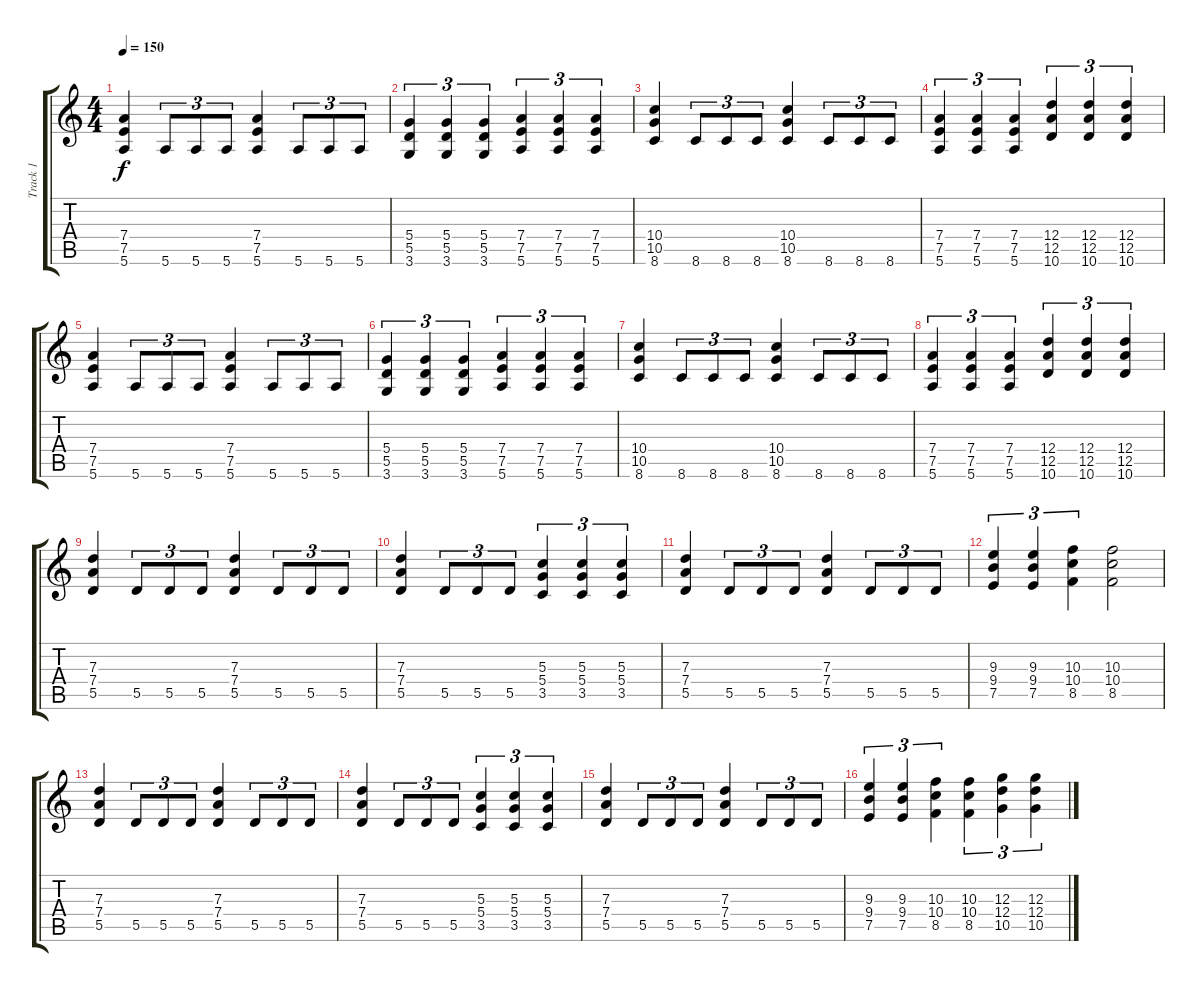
\track ("Track 1" "Track 1") {instrument distortionguitar}
\staff {score tabs}
\tuning (E4 B3 G3 D3 A2 E2) {hide}
\ts (4 4)
\tempo 150
\clef g2
\ks c
(7.4 7.5 5.6).4{dy f} 5.6.8{tu (3 2)} 5.6.8{tu (3 2)} 5.6.8{tu (3 2)} (7.4 7.5 5.6).4 5.6.8{tu (3 2)} 5.6.8{tu (3 2)} 5.6.8{tu (3 2)} |
(5.4 5.5 3.6).4{tu (3 2)} (5.4 5.5 3.6).4{tu (3 2)} (5.4 5.5 3.6).4{tu (3 2)} (7.4 7.5 5.6).4{tu (3 2)} (7.4 7.5 5.6).4{tu (3 2)} (7.4 7.5 5.6).4{tu (3 2)} |
(10.4 10.5 8.6).4 8.6.8{tu (3 2)} 8.6.8{tu (3 2)} 8.6.8{tu (3 2)} (10.4 10.5 8.6).4 8.6.8{tu (3 2)} 8.6.8{tu (3 2)} 8.6.8{tu (3 2)} |
(7.4 7.5 5.6).4{tu (3 2)} (7.4 7.5 5.6).4{tu (3 2)} (7.4 7.5 5.6).4{tu (3 2)} (12.4 12.5 10.6).4{tu (3 2)} (12.4 12.5 10.6).4{tu (3 2)} (12.4 12.5 10.6).4{tu (3 2)} |
(7.4 7.5 5.6).4 5.6.8{tu (3 2)} 5.6.8{tu (3 2)} 5.6.8{tu (3 2)} (7.4 7.5 5.6).4 5.6.8{tu (3 2)} 5.6.8{tu (3 2)} 5.6.8{tu (3 2)} |
(5.4 5.5 3.6).4{tu (3 2)} (5.4 5.5 3.6).4{tu (3 2)} (5.4 5.5 3.6).4{tu (3 2)} (7.4 7.5 5.6).4{tu (3 2)} (7.4 7.5 5.6).4{tu (3 2)} (7.4 7.5 5.6).4{tu (3 2)} |
(10.4 10.5 8.6).4 8.6.8{tu (3 2)} 8.6.8{tu (3 2)} 8.6.8{tu (3 2)} (10.4 10.5 8.6).4 8.6.8{tu (3 2)} 8.6.8{tu (3 2)} 8.6.8{tu (3 2)} |
(7.4 7.5 5.6).4{tu (3 2)} (7.4 7.5 5.6).4{tu (3 2)} (7.4 7.5 5.6).4{tu (3 2)} (12.4 12.5 10.6).4{tu (3 2)} (12.4 12.5 10.6).4{tu (3 2)} (12.4 12.5 10.6).4{tu (3 2)} |
(7.3 7.4 5.5).4 5.5.8{tu (3 2)} 5.5.8{tu (3 2)} 5.5.8{tu (3 2)} (7.3 7.4 5.5).4 5.5.8{tu (3 2)} 5.5.8{tu (3 2)} 5.5.8{tu (3 2)} |
(7.3 7.4 5.5).4 5.5.8{tu (3 2)} 5.5.8{tu (3 2)} 5.5.8{tu (3 2)} (5.3 5.4 3.5).4{tu (3 2)} (5.3 5.4 3.5).4{tu (3 2)} (5.3 5.4 3.5).4{tu (3 2)} |
(7.3 7.4 5.5).4 5.5.8{tu (3 2)} 5.5.8{tu (3 2)} 5.5.8{tu (3 2)} (7.3 7.4 5.5).4 5.5.8{tu (3 2)} 5.5.8{tu (3 2)} 5.5.8{tu (3 2)} |
(9.3 9.4 7.5).4{tu (3 2)} (9.3 9.4 7.5).4{tu (3 2)} (10.3 10.4 8.5).4{tu (3 2)} (10.3 10.4 8.5).2 |
(7.3 7.4 5.5).4 5.5.8{tu (3 2)} 5.5.8{tu (3 2)} 5.5.8{tu (3 2)} (7.3 7.4 5.5).4 5.5.8{tu (3 2)} 5.5.8{tu (3 2)} 5.5.8{tu (3 2)} |
(7.3 7.4 5.5).4 5.5.8{tu (3 2)} 5.5.8{tu (3 2)} 5.5.8{tu (3 2)} (5.3 5.4 3.5).4{tu (3 2)} (5.3 5.4 3.5).4{tu (3 2)} (5.3 5.4 3.5).4{tu (3 2)} |
(7.3 7.4 5.5).4 5.5.8{tu (3 2)} 5.5.8{tu (3 2)} 5.5.8{tu (3 2)} (7.3 7.4 5.5).4 5.5.8{tu (3 2)} 5.5.8{tu (3 2)} 5.5.8{tu (3 2)} |
(9.3 9.4 7.5).4{tu (3 2)} (9.3 9.4 7.5).4{tu (3 2)} (10.3 10.4 8.5).4{tu (3 2)} (10.3 10.4 8.5).4{tu (3 2)} (12.3 12.4 10.5).4{tu (3 2)} (12.3 12.4 10.5).4{tu (3 2)}
